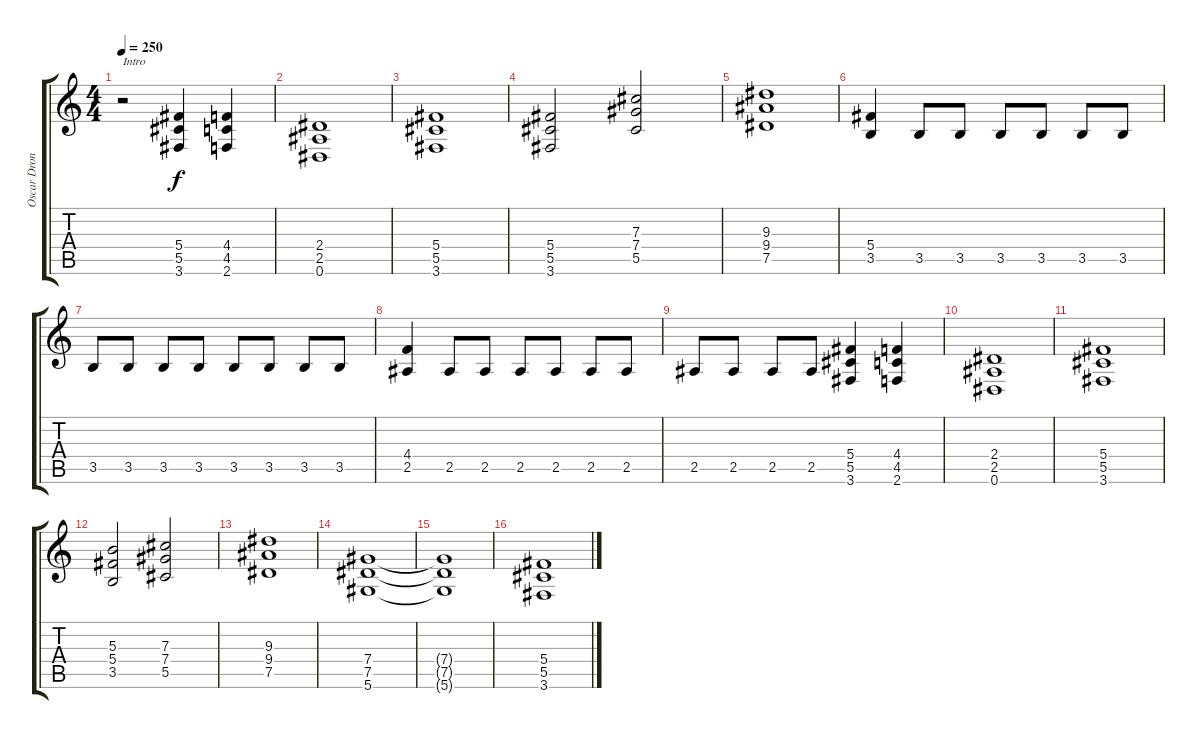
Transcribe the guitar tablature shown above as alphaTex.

\track ("Oscar Dronjak (Rhythm - Lead Guitar)" "Oscar Dron") {instrument distortionguitar}
\staff {score tabs}
\tuning (Eb4 Bb3 Gb3 Db3 Ab2 Eb2) {hide}
\ts (4 4)
\tempo 250
\clef g2
\ks c
r.2{txt "Intro" dy f instrument distortionguitar} (5.4 5.5 3.6).4 (4.4 4.5 2.6).4 |
(2.4 2.5 0.6).1 |
(5.4 5.5 3.6).1 |
(5.4 5.5 3.6).2 (7.3 7.4 5.5).2 |
(9.3 9.4 7.5).1 |
(5.4 3.5).4 3.5.8 3.5.8 3.5.8 3.5.8 3.5.8 3.5.8 |
3.5.8 3.5.8 3.5.8 3.5.8 3.5.8 3.5.8 3.5.8 3.5.8 |
(4.4 2.5).4 2.5.8 2.5.8 2.5.8 2.5.8 2.5.8 2.5.8 |
2.5.8 2.5.8 2.5.8 2.5.8 (5.4 5.5 3.6).4 (4.4 4.5 2.6).4 |
(2.4 2.5 0.6).1 |
(5.4 5.5 3.6).1 |
(5.3 5.4 3.5).2 (7.3 7.4 5.5).2 |
(9.3 9.4 7.5).1 |
(7.4 7.5 5.6).1 |
(7.4{t} 7.5{t} 5.6{t}).1 |
(5.4 5.5 3.6).1
